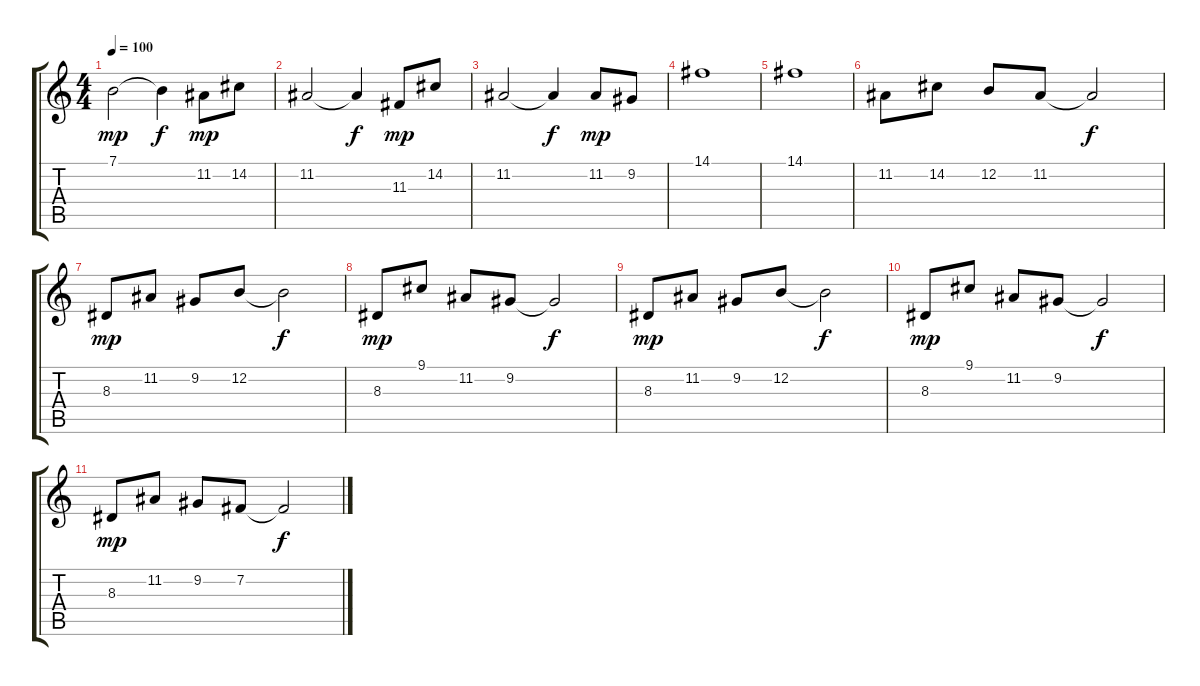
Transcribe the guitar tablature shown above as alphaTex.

\track "" {instrument synthstrings2}
\staff {score tabs}
\tuning (E4 B3 G3 D3 A2 E2) {hide}
\ts (4 4)
\tempo 100
\clef g2
\ks c
7.1.2{dy mp} 7.1{t}.4{dy f} 11.2.8{dy mp} 14.2.8 |
11.2.2 11.2{t}.4{dy f} 11.3.8{dy mp} 14.2.8 |
11.2.2 11.2{t}.4{dy f} 11.2.8{dy mp} 9.2.8 |
14.1.1 |
14.1.1 |
11.2.8 14.2.8 12.2.8 11.2.8 11.2{t}.2{dy f} |
8.3.8{dy mp} 11.2.8 9.2.8 12.2.8 12.2{t}.2{dy f} |
8.3.8{dy mp} 9.1.8 11.2.8 9.2.8 9.2{t}.2{dy f} |
8.3.8{dy mp} 11.2.8 9.2.8 12.2.8 12.2{t}.2{dy f} |
8.3.8{dy mp} 9.1.8 11.2.8 9.2.8 9.2{t}.2{dy f} |
8.3.8{dy mp} 11.2.8 9.2.8 7.2.8 7.2{t}.2{dy f}
